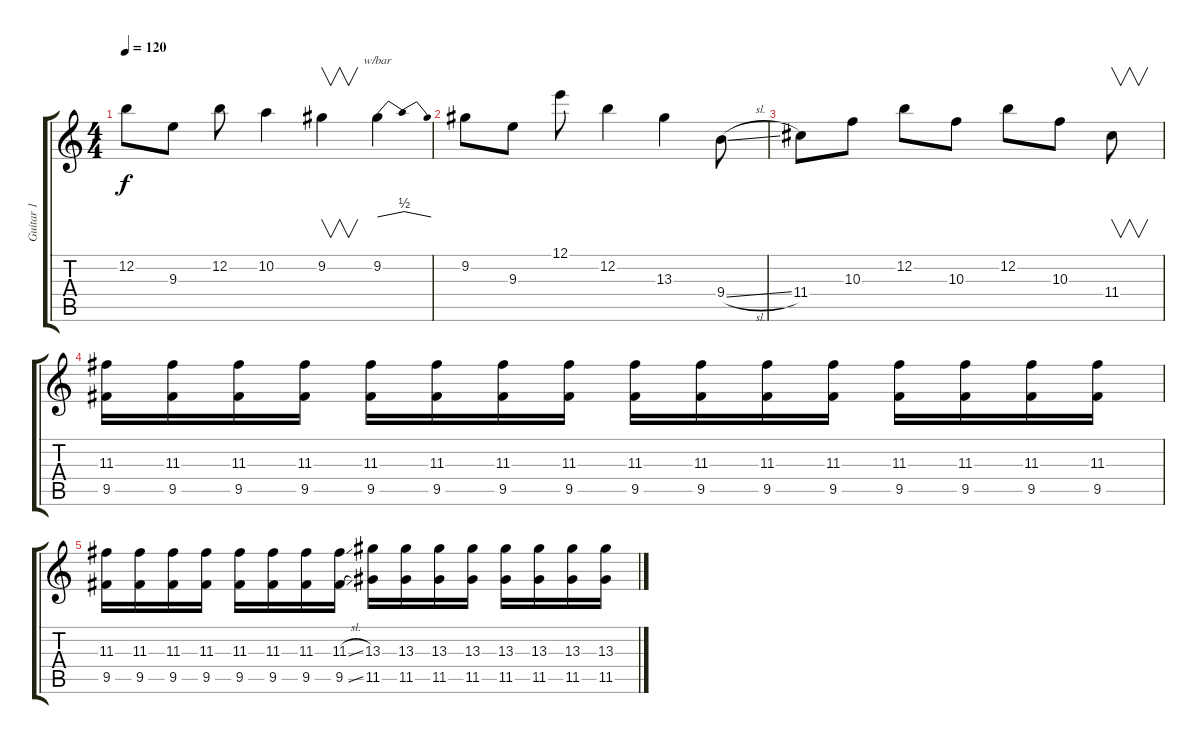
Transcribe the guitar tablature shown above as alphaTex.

\track ("Guitar 1" "Guitar 1") {instrument overdrivenguitar}
\staff {score tabs}
\tuning (E4 B3 G3 D3 A2 E2) {hide}
\ts (4 4)
\tempo 120
\clef g2
\ks c
12.2.8{dy f} 9.3.8 12.2.8 10.2.4 9.2.4{v} 9.2.4{tbe (dip default 0 0 30 2 60 0)} |
9.2.8 9.3.8 12.1.8 12.2.4 13.3.4 9.4{sl}.8 |
11.4.8 10.3.8 12.2.8 10.3.8 12.2.8 10.3.8 11.4.8{v} |
(11.3 9.5).16 (11.3 9.5).16 (11.3 9.5).16 (11.3 9.5).16 (11.3 9.5).16 (11.3 9.5).16 (11.3 9.5).16 (11.3 9.5).16 (11.3 9.5).16 (11.3 9.5).16 (11.3 9.5).16 (11.3 9.5).16 (11.3 9.5).16 (11.3 9.5).16 (11.3 9.5).16 (11.3 9.5).16 |
(11.3 9.5).16 (11.3 9.5).16 (11.3 9.5).16 (11.3 9.5).16 (11.3 9.5).16 (11.3 9.5).16 (11.3 9.5).16 (11.3{sl} 9.5{sl}).16 (13.3 11.5).16 (13.3 11.5).16 (13.3 11.5).16 (13.3 11.5).16 (13.3 11.5).16 (13.3 11.5).16 (13.3 11.5).16 (13.3 11.5).16
